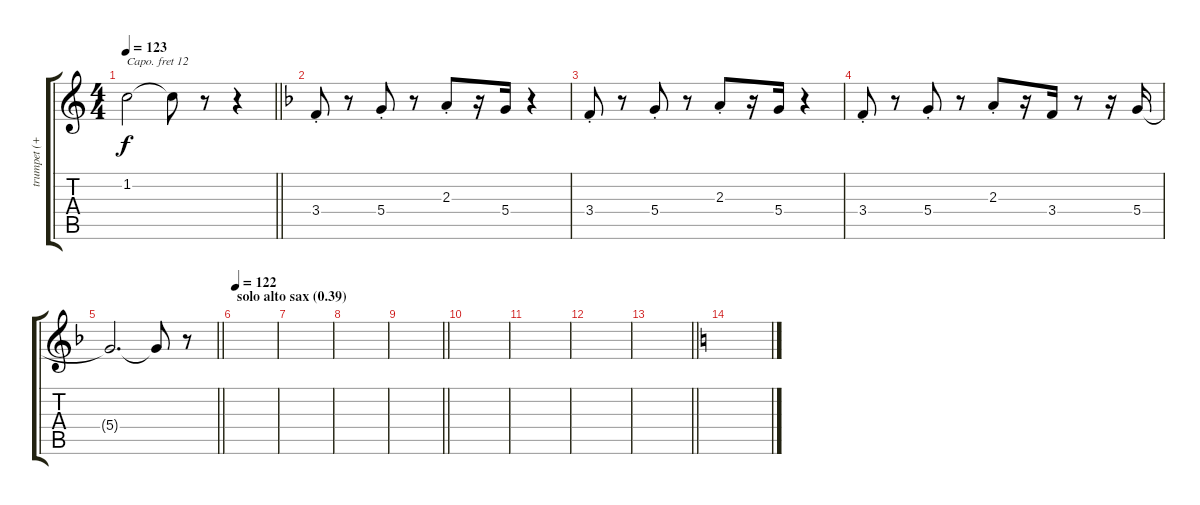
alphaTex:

\track ("trumpet (+12)" "trumpet (+") {instrument trumpet}
\staff {score tabs}
\capo 12
\tuning (E4 B3 G3 D3 A2 E2) {hide}
\ts (4 4)
\tempo 123
\clef g2
\barLineRight lightlight
\ks c
1.2.2{dy f} 1.2{t}.8 r.8 r.4 |
\ks f
3.4{st}.8 r.8 5.4{st}.8 r.8 2.3{st}.8 r.16 5.4.16 r.4 |
3.4{st}.8 r.8 5.4{st}.8 r.8 2.3{st}.8 r.16 5.4.16 r.4 |
3.4{st}.8 r.8 5.4{st}.8 r.8 2.3{st}.8 r.16 3.4.16 r.8 r.16 5.4.16 |
\barLineRight lightlight
5.4{t}.2{d} 5.4{t}.8 r.8 |
\section ("" "solo alto sax (0.39)")
\tempo 122
|
|
|
\barLineRight lightlight
|
|
|
|
\barLineRight lightlight
|
\ks c
